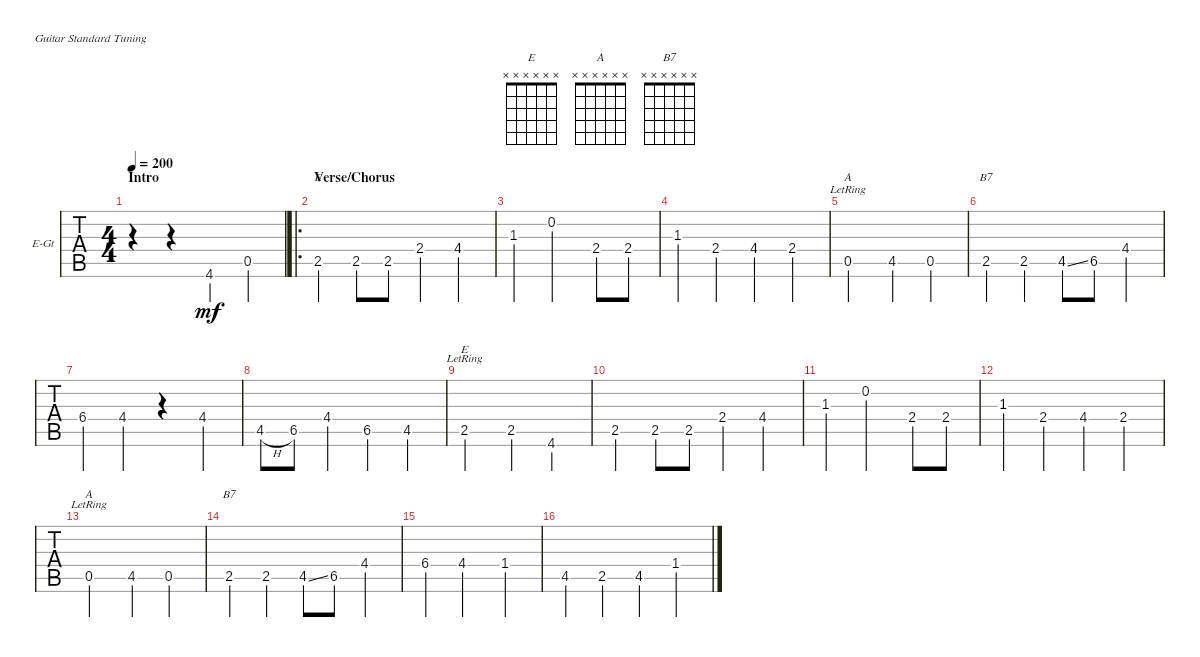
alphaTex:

\defaultSystemsLayout 4
\bracketExtendMode groupsimilarinstruments
\firstSystemTrackNameOrientation horizontal
\otherSystemsTrackNameOrientation horizontal
\track ("flat picking Guitar" "E-Gt") {instrument electricguitarclean}
\staff {tabs}
\tuning (E4 B3 G3 D3 A2 E2)
\chord ("E" x x x x x x)
\chord ("A" x x x x x x)
\chord ("B7" x x x x x x)
\ts (4 4)
\section ("" "Intro")
\tempo 200
\clef g2
\scale
0.462451
\ks c
r.4{dy mf instrument electricguitarclean} r.4 4.6.4 0.5.4 |
\ro
\section ("" "Verse/Chorus")
\scale
0.29249 2.5.4{ch "E"} 2.5.8 2.5.8 2.4.4 4.4.4 |
\scale
0.245059 1.3.4 0.2.2 2.4.8 2.4.8 |
\scale
0.333333 1.3.4 2.4.4 4.4.4 2.4.4 |
\scale
0.333333 0.5{lr}.2{ch "A"} 4.5.4 0.5.4 |
\scale
0.333333 2.5.4{ch "B7"} 2.5.4 4.5{ss}.8 6.5.8 4.4.4 |
\scale
0.333333 6.4.4 4.4.4 r.4 4.4.4 |
\scale
0.333333 4.5{h}.8 6.5.8 4.4.4 6.5.4 4.5.4 |
\scale
0.333333 2.5{lr}.2{ch "E"} 2.5.4 4.6.4 |
\scale
0.333333 2.5.4 2.5.8 2.5.8 2.4.4 4.4.4 |
\scale
0.333333 1.3.4 0.2.2 2.4.8 2.4.8 |
\scale
0.333333 1.3.4 2.4.4 4.4.4 2.4.4 |
\scale
0.333333 0.5{lr}.2{ch "A"} 4.5.4 0.5.4 |
2.5.4{ch "B7"} 2.5.4 4.5{ss}.8 6.5.8 4.4.4 |
6.4.4 4.4.2 1.4.4 |
4.5.4 2.5.4 4.5.4 1.4.4
